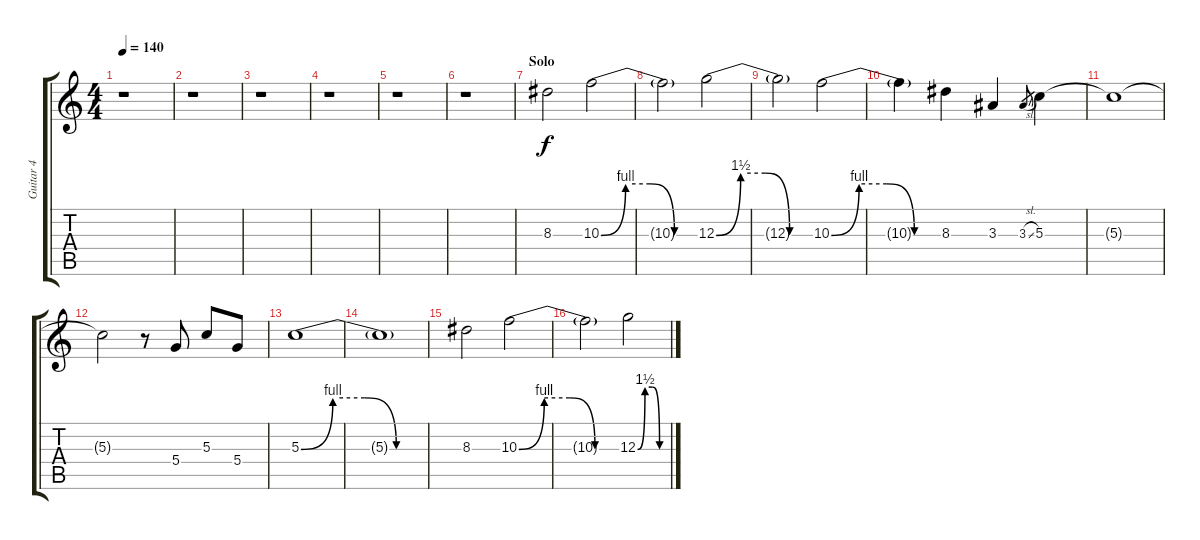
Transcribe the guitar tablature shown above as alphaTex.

\track ("Guitar 4" "Guitar 4") {instrument distortionguitar}
\staff {score tabs}
\tuning (E4 B3 G3 D3 A2 E2) {hide}
\ts (4 4)
\tempo 140
\clef g2
\ks c
r.1{dy f} |
r.1 |
r.1 |
r.1 |
r.1 |
r.1 |
\section ("" "Solo")
8.3.2 10.3{be (custom 0 0 15 4 30 4 45 0 60 0)}.2 |
10.3{t}.2 12.3{be (custom 0 0 15 6 30 6 45 0 60 0)}.2 |
12.3{t}.2 10.3{be (custom 0 0 15 4 30 4 45 0 60 0)}.2 |
10.3{t}.4 8.3.4 3.3.4 3.3{sl}.8{gr} 5.3.4 |
5.3{t}.1 |
5.3{t}.2 r.8 5.4.8 5.3.8 5.4.8 |
5.3{be (custom 0 0 15 4 30 4 45 0 60 0)}.1 |
5.3{t}.1 |
8.3.2 10.3{be (custom 0 0 15 4 30 4 45 0 60 0)}.2 |
10.3{t}.2 12.3{be (custom 0 0 15 6 30 6 45 0 60 0)}.2
